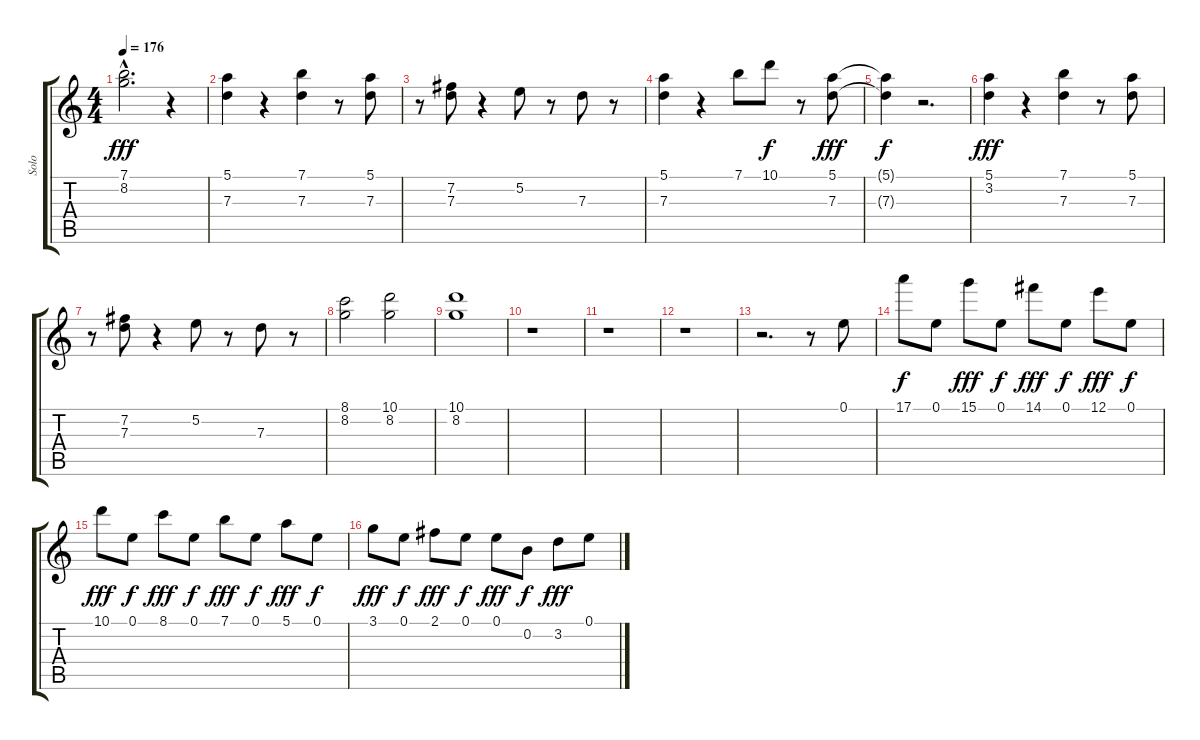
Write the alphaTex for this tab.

\track ("Solo" "Solo") {instrument overdrivenguitar}
\staff {score tabs}
\tuning (E4 B3 G3 D3 A2 E2) {hide}
\ts (4 4)
\tempo 176
\clef g2
\ks c
(7.1{hac} 8.2{hac}).2{d dy fff} r.4 |
(5.1 7.3).4 r.4 (7.1 7.3).4 r.8 (5.1 7.3).8 |
r.8 (7.2 7.3).8 r.4 5.2.8 r.8 7.3.8 r.8 |
(5.1 7.3).4 r.4 7.1.8 10.1.8{dy f} r.8 (5.1 7.3).8{dy fff} |
(5.1{t} 7.3{t}).4{dy f} r.2{d} |
(5.1 3.2).4{dy fff} r.4 (7.1 7.3).4 r.8 (5.1 7.3).8 |
r.8 (7.2 7.3).8 r.4 5.2.8 r.8 7.3.8 r.8 |
(8.1 8.2).2 (10.1 8.2).2 |
(10.1 8.2).1 |
r.1 |
r.1 |
r.1 |
r.2{d} r.8 0.1.8 |
17.1.8{dy f} 0.1.8 15.1.8{dy fff} 0.1.8{dy f} 14.1.8{dy fff} 0.1.8{dy f} 12.1.8{dy fff} 0.1.8{dy f} |
10.1.8{dy fff} 0.1.8{dy f} 8.1.8{dy fff} 0.1.8{dy f} 7.1.8{dy fff} 0.1.8{dy f} 5.1.8{dy fff} 0.1.8{dy f} |
3.1.8{dy fff} 0.1.8{dy f} 2.1.8{dy fff} 0.1.8{dy f} 0.1.8{dy fff} 0.2.8{dy f} 3.2.8{dy fff} 0.1.8
